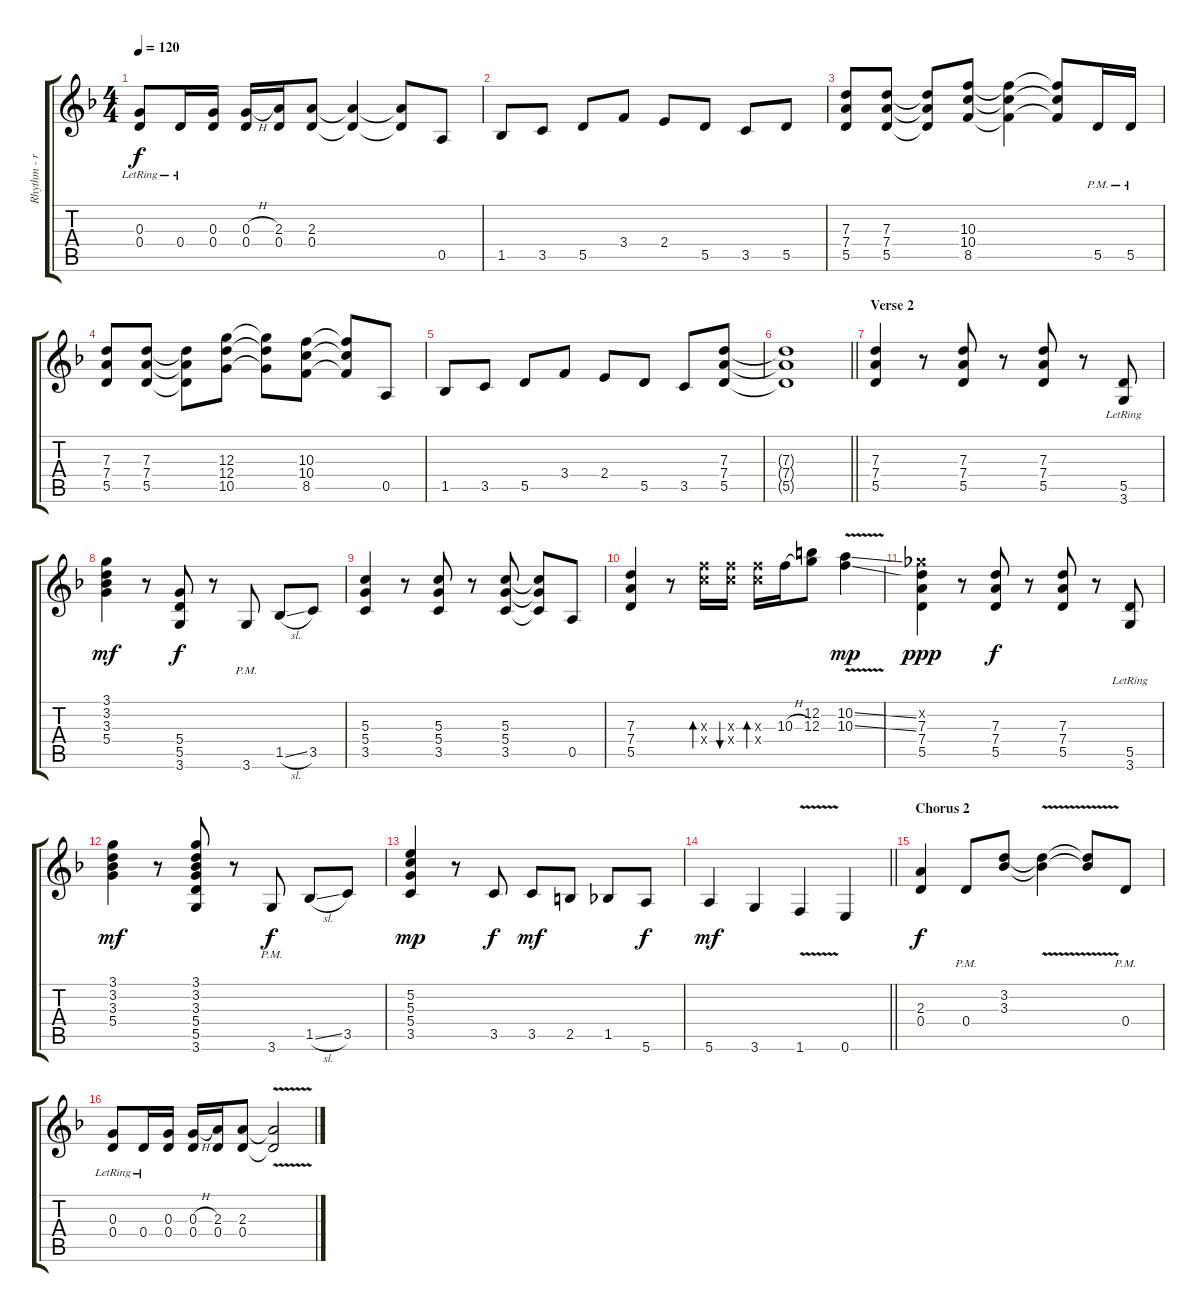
\track ("Rhythm - right" "Rhythm - r") {instrument distortionguitar}
\staff {score tabs}
\tuning (E4 B3 G3 D3 A2 E2) {hide}
\ts (4 4)
\tempo 120
\clef g2
\ks dminor
(0.3{lr} 0.4{lr}).8{dy f} 0.4{lr}.16 (0.3 0.4).16 (0.3{h} 0.4).16 (2.3 0.4).16 (2.3 0.4).8 (2.3{t} 0.4{t}).4 (2.3{t} 0.4{t}).8 0.5.8 |
1.5.8 3.5.8 5.5.8 3.4.8 2.4.8 5.5.8 3.5.8 5.5.8 |
(7.3 7.4 5.5).8 (7.3 7.4 5.5).8 (7.3{t} 7.4{t} 5.5{t}).8 (10.3 10.4 8.5).8 (10.3{t} 10.4{t} 8.5{t}).4 (10.3{t} 10.4{t} 8.5{t}).8 5.5{pm}.16 5.5{pm}.16 |
(7.3 7.4 5.5).8 (7.3 7.4 5.5).8 (7.3{t} 7.4{t} 5.5{t}).8 (12.3 12.4 10.5).8 (12.3{t} 12.4{t} 10.5{t}).8 (10.3 10.4 8.5).8 (10.3{t} 10.4{t} 8.5{t}).8 0.5.8 |
1.5.8 3.5.8 5.5.8 3.4.8 2.4.8 5.5.8 3.5.8 (7.3 7.4 5.5).8 |
\barLineRight lightlight
(7.3{t} 7.4{t} 5.5{t}).1 |
\section ("" "Verse 2")
(7.3 7.4 5.5).4 r.8 (7.3 7.4 5.5).8 r.8 (7.3 7.4 5.5).8 r.8 (5.5 3.6{lr}).8 |
(3.1 3.2 3.3 5.4).4{dy mf} r.8 (5.4 5.5 3.6).8{dy f} r.8 3.6{pm}.8 1.5{sl}.8 3.5.8 |
(5.3 5.4 3.5).4 r.8 (5.3 5.4 3.5).8 r.8 (5.3 5.4 3.5).8 (5.3{t} 5.4{t} 3.5{t}).8 0.5.8 |
(7.3 7.4 5.5).4 r.8 (10.3{x} 10.4{x}).16{bd 120} (10.3{x} 10.4{x}).16{bu 120} (10.3{x} 10.4{x}).16{bd 120} 10.3{h}.16 (12.2 12.3).8 (10.2{v ss} 10.3{v ss}).4{dy mp} |
(7.2{x} 7.3 7.4 5.5).4{dy ppp} r.8 (7.3 7.4 5.5).8{dy f} r.8 (7.3 7.4 5.5).8 r.8 (5.5 3.6{lr}).8 |
(3.1 3.2 3.3 5.4).4{dy mf} r.8 (3.1 3.2 3.3 5.4 5.5 3.6).8 r.8 3.6{pm}.8{dy f} 1.5{sl}.8 3.5.8 |
(5.2 5.3 5.4 3.5).4{dy mp} r.8 3.5.8{dy f} 3.5.8{dy mf} 2.5.8 1.5.8 5.6.8{dy f} |
\barLineRight lightlight
5.6.4{dy mf} 3.6.4 1.6{v}.4 0.6.4 |
\section ("" "Chorus 2")
(2.3 0.4).4{dy f} 0.4{pm}.8 (3.2 3.3).8 (3.2{v t} 3.3{v t}).4 (3.2{t} 3.3{t}).8 0.4{pm}.8 |
(0.3{lr} 0.4{lr}).8 0.4{lr}.16 (0.3 0.4).16 (0.3{h} 0.4).16 (2.3 0.4).16 (2.3 0.4).8 (2.3{v t} 0.4{t}).2
